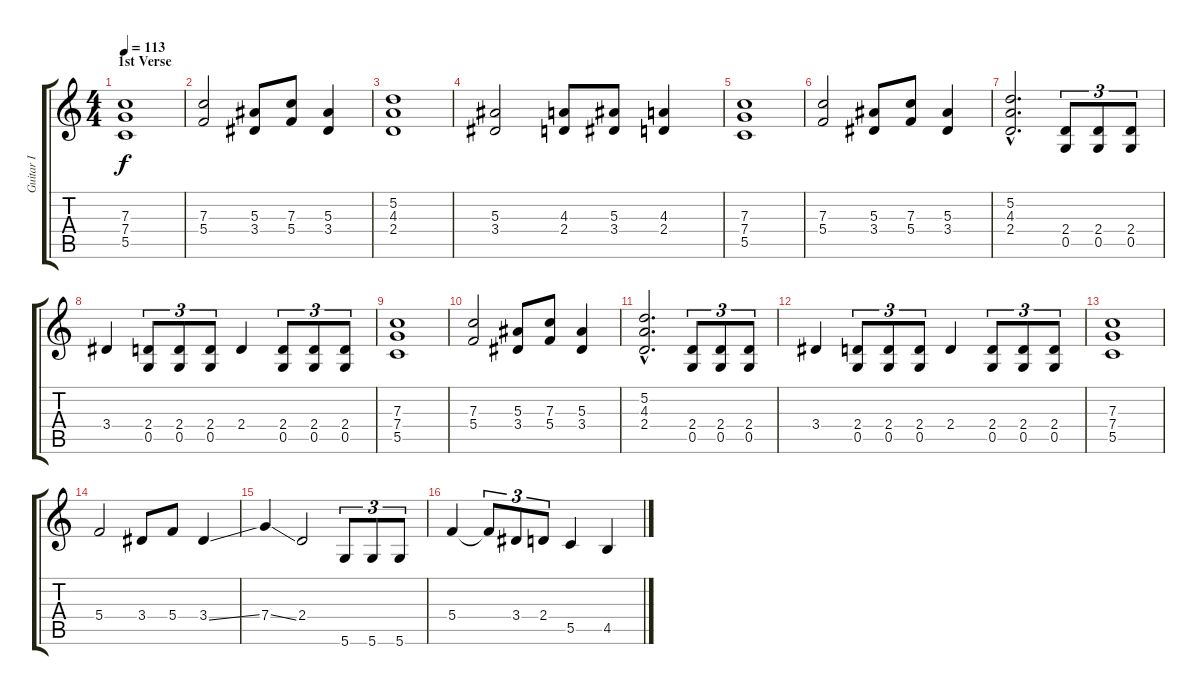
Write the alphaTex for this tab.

\track ("Guitar I" "Guitar I") {instrument distortionguitar}
\staff {score tabs}
\tuning (D4 A3 F3 C3 G2 D2) {hide}
\ts (4 4)
\section ("" "1st Verse")
\tempo 113
\clef g2
\ks c
(7.3 7.4 5.5).1{dy f} |
(7.3 5.4).2 (5.3 3.4).8 (7.3 5.4).8 (5.3 3.4).4 |
(5.2 4.3 2.4).1 |
(5.3 3.4).2 (4.3 2.4).8 (5.3 3.4).8 (4.3 2.4).4 |
(7.3 7.4 5.5).1 |
(7.3 5.4).2 (5.3 3.4).8 (7.3 5.4).8 (5.3 3.4).4 |
(5.2 4.3{hac} 2.4{hac}).2{d} (2.4 0.5).8{tu (3 2)} (2.4 0.5).8{tu (3 2)} (2.4 0.5).8{tu (3 2)} |
3.4.4 (2.4 0.5).8{tu (3 2)} (2.4 0.5).8{tu (3 2)} (2.4 0.5).8{tu (3 2)} 2.4.4 (2.4 0.5).8{tu (3 2)} (2.4 0.5).8{tu (3 2)} (2.4 0.5).8{tu (3 2)} |
(7.3 7.4 5.5).1 |
(7.3 5.4).2 (5.3 3.4).8 (7.3 5.4).8 (5.3 3.4).4 |
(5.2 4.3{hac} 2.4{hac}).2{d} (2.4 0.5).8{tu (3 2)} (2.4 0.5).8{tu (3 2)} (2.4 0.5).8{tu (3 2)} |
3.4.4 (2.4 0.5).8{tu (3 2)} (2.4 0.5).8{tu (3 2)} (2.4 0.5).8{tu (3 2)} 2.4.4 (2.4 0.5).8{tu (3 2)} (2.4 0.5).8{tu (3 2)} (2.4 0.5).8{tu (3 2)} |
(7.3 7.4 5.5).1 |
5.4.2 3.4.8 5.4.8 3.4{ss}.4 |
7.4{ss}.4 2.4.2 5.6.8{tu (3 2)} 5.6.8{tu (3 2)} 5.6.8{tu (3 2)} |
5.4.4 5.4{t}.8{tu (3 2)} 3.4.8{tu (3 2)} 2.4.8{tu (3 2)} 5.5.4 4.5.4
